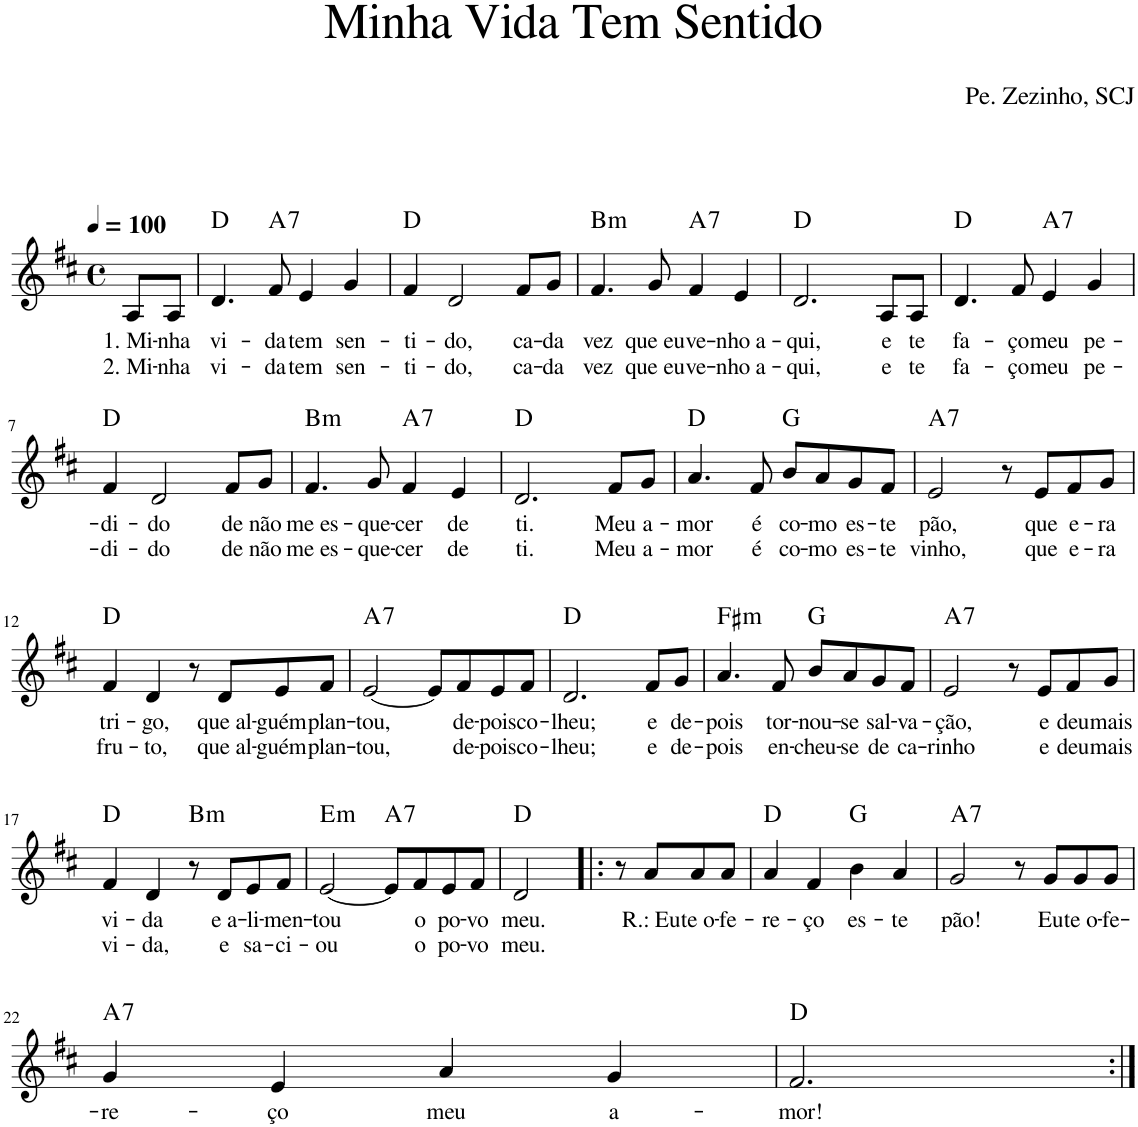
**kern	**text	**text	**harte
*part1	*part1	*part1	*part1
*staff1	*staff1	*staff1	*
*I"Voz	*	*	*
*I'Vo.	*	*	*
*clefG2	*	*	*
*k[f#c#]	*	*	*
*M4/4	*	*	*
*met(c)	*	*	*
*MM100	*	*	*
=1	=1	=1	=1
!	!LO:LY:b	!LO:LY:b	!
8A/L	1. Mi-	2. Mi-	.
!	!LO:LY:b	!LO:LY:b	!
8A/J	-nha	-nha	.
=2	=2	=2	=2
!	!LO:LY:b	!LO:LY:b	!
4.d/	vi-	vi-	D:maj
!	!LO:LY:b	!LO:LY:b	!LO:H:kt=7
8f#/	-da	-da	A:7
!	!LO:LY:b	!LO:LY:b	!
4e/	tem	tem	.
!	!LO:LY:b	!LO:LY:b	!
4g/	sen-	sen-	.
=3	=3	=3	=3
!	!LO:LY:b	!LO:LY:b	!
4f#/	-ti-	-ti-	D:maj
!	!LO:LY:b	!LO:LY:b	!
2d/	-do,	-do,	.
!	!LO:LY:b	!LO:LY:b	!
8f#/L	ca-	ca-	.
!	!LO:LY:b	!LO:LY:b	!
8g/J	-da	-da	.
=4	=4	=4	=4
!	!LO:LY:b	!LO:LY:b	!LO:H:kt=m
4.f#/	vez	vez	B:min
!	!LO:LY:b	!LO:LY:b	!
8g/	que eu	que eu	.
!	!LO:LY:b	!LO:LY:b	!LO:H:kt=7
4f#/	ve-	ve-	A:7
!	!LO:LY:b	!LO:LY:b	!
4e/	-nho a-	-nho a-	.
=5	=5	=5	=5
!	!LO:LY:b	!LO:LY:b	!
2.d/	-qui,	-qui,	D:maj
!	!LO:LY:b	!LO:LY:b	!
8A/L	e	e	.
!	!LO:LY:b	!LO:LY:b	!
8A/J	te	te	.
=6	=6	=6	=6
!	!LO:LY:b	!LO:LY:b	!
4.d/	fa-	fa-	D:maj
!	!LO:LY:b	!LO:LY:b	!
8f#/	-ço	-ço	.
!	!LO:LY:b	!LO:LY:b	!LO:H:kt=7
4e/	meu	meu	A:7
!	!LO:LY:b	!LO:LY:b	!
4g/	pe-	pe-	.
!!LO:LB:g=z
=7	=7	=7	=7
!	!LO:LY:b	!LO:LY:b	!
4f#/	-di-	-di-	D:maj
!	!LO:LY:b	!LO:LY:b	!
2d/	-do	-do	.
!	!LO:LY:b	!LO:LY:b	!
8f#/L	de	de	.
!	!LO:LY:b	!LO:LY:b	!
8g/J	não	não	.
=8	=8	=8	=8
!	!LO:LY:b	!LO:LY:b	!LO:H:kt=m
4.f#/	me es-	me es-	B:min
!	!LO:LY:b	!LO:LY:b	!
8g/	-que-	-que-	.
!	!LO:LY:b	!LO:LY:b	!LO:H:kt=7
4f#/	-cer	-cer	A:7
!	!LO:LY:b	!LO:LY:b	!
4e/	de	de	.
=9	=9	=9	=9
!	!LO:LY:b	!LO:LY:b	!
2.d/	ti.	ti.	D:maj
!	!LO:LY:b	!LO:LY:b	!
8f#/L	Meu	Meu	.
!	!LO:LY:b	!LO:LY:b	!
8g/J	a-	a-	.
=10	=10	=10	=10
!	!LO:LY:b	!LO:LY:b	!
4.a/	-mor	-mor	D:maj
!	!LO:LY:b	!LO:LY:b	!
8f#/	é	é	.
!	!LO:LY:b	!LO:LY:b	!
8b/L	co-	co-	G:maj
!	!LO:LY:b	!LO:LY:b	!
8a/	-mo	-mo	.
!	!LO:LY:b	!LO:LY:b	!
8g/	es-	es-	.
!	!LO:LY:b	!LO:LY:b	!
8f#/J	-te	-te	.
=11	=11	=11	=11
!	!LO:LY:b	!LO:LY:b	!LO:H:kt=7
2e/	pão,	vinho,	A:7
8r	.	.	.
!	!LO:LY:b	!LO:LY:b	!
8e/L	que	que	.
!	!LO:LY:b	!LO:LY:b	!
8f#/	e-	e-	.
!	!LO:LY:b	!LO:LY:b	!
8g/J	-ra	-ra	.
!!LO:LB:g=z
=12	=12	=12	=12
!	!LO:LY:b	!LO:LY:b	!
4f#/	tri-	fru-	D:maj
!	!LO:LY:b	!LO:LY:b	!
4d/	-go,	-to,	.
8r	.	.	.
!	!LO:LY:b	!LO:LY:b	!
8d/L	que al-	que al-	.
!	!LO:LY:b	!LO:LY:b	!
8e/	-guém	-guém	.
!	!LO:LY:b	!LO:LY:b	!
8f#/J	plan-	plan-	.
=13	=13	=13	=13
!	!LO:LY:b	!LO:LY:b	!LO:H:kt=7
[2e/	-tou,	-tou,	A:7
8e/L]	.	.	.
!	!LO:LY:b	!LO:LY:b	!
8f#/	de-	de-	.
!	!LO:LY:b	!LO:LY:b	!
8e/	-pois	-pois	.
!	!LO:LY:b	!LO:LY:b	!
8f#/J	co-	co-	.
=14	=14	=14	=14
!	!LO:LY:b	!LO:LY:b	!
2.d/	-lheu;	-lheu;	D:maj
!	!LO:LY:b	!LO:LY:b	!
8f#/L	e	e	.
!	!LO:LY:b	!LO:LY:b	!
8g/J	de-	de-	.
=15	=15	=15	=15
!	!LO:LY:b	!LO:LY:b	!LO:H:kt=m
4.a/	-pois	-pois	F#:min
!	!LO:LY:b	!LO:LY:b	!
8f#/	tor-	en-	.
!	!LO:LY:b	!LO:LY:b	!
8b/L	-nou-	-cheu-	G:maj
!	!LO:LY:b	!LO:LY:b	!
8a/	-se	-se	.
!	!LO:LY:b	!LO:LY:b	!
8g/	sal-	de	.
!	!LO:LY:b	!LO:LY:b	!
8f#/J	-va-	ca-	.
=16	=16	=16	=16
!	!LO:LY:b	!LO:LY:b	!LO:H:kt=7
2e/	-ção,	-rinho	A:7
8r	.	.	.
!	!LO:LY:b	!LO:LY:b	!
8e/L	e	e	.
!	!LO:LY:b	!LO:LY:b	!
8f#/	deu	deu	.
!	!LO:LY:b	!LO:LY:b	!
8g/J	mais	mais	.
!!LO:LB:g=z
=17	=17	=17	=17
!	!LO:LY:b	!LO:LY:b	!
4f#/	vi-	vi-	D:maj
!	!LO:LY:b	!LO:LY:b	!
4d/	-da	-da,	.
!	!	!	!LO:H:kt=m
8r	.	.	B:min
!	!LO:LY:b	!LO:LY:b	!
8d/L	e a-	e	.
!	!LO:LY:b	!LO:LY:b	!
8e/	-li-	sa-	.
!	!LO:LY:b	!LO:LY:b	!
8f#/J	-men-	-ci-	.
=18	=18	=18	=18
!	!LO:LY:b	!LO:LY:b	!LO:H:kt=m
[2e/	-tou	-ou	E:min
!	!	!	!LO:H:kt=7
8e/L]	.	.	A:7
!	!LO:LY:b	!LO:LY:b	!
8f#/	o	o	.
!	!LO:LY:b	!LO:LY:b	!
8e/	po-	po-	.
!	!LO:LY:b	!LO:LY:b	!
8f#/J	-vo	-vo	.
=19	=19	=19	=19
!	!LO:LY:b	!LO:LY:b	!
2d/	meu.	meu.	D:maj
8r	.	.	.
!	!LO:LY:b	!	!
8a/L	R.: Eu	.	.
!	!LO:LY:b	!	!
8a/	te o-	.	.
!	!LO:LY:b	!	!
8a/J	-fe-	.	.
=20	=20	=20	=20
!	!LO:LY:b	!	!
4a/	-re-	.	D:maj
!	!LO:LY:b	!	!
4f#/	-ço	.	.
!	!LO:LY:b	!	!
4b\	es-	.	G:maj
!	!LO:LY:b	!	!
4a/	-te	.	.
=21	=21	=21	=21
!	!LO:LY:b	!	!LO:H:kt=7
2g/	pão!	.	A:7
8r	.	.	.
!	!LO:LY:b	!	!
8g/L	Eu	.	.
!	!LO:LY:b	!	!
8g/	te o-	.	.
!	!LO:LY:b	!	!
8g/J	-fe-	.	.
!!LO:LB:g=z
=22	=22	=22	=22
!	!LO:LY:b	!	!LO:H:kt=7
4g/	-re-	.	A:7
!	!LO:LY:b	!	!
4e/	-ço	.	.
!	!LO:LY:b	!	!
4a/	meu	.	.
!	!LO:LY:b	!	!
4g/	a-	.	.
=23	=23	=23	=23
!	!LO:LY:b	!	!
2.f#/	-mor!	.	D:maj
=:|!	=:|!	=:|!	=:|!
*-	*-	*-	*-
